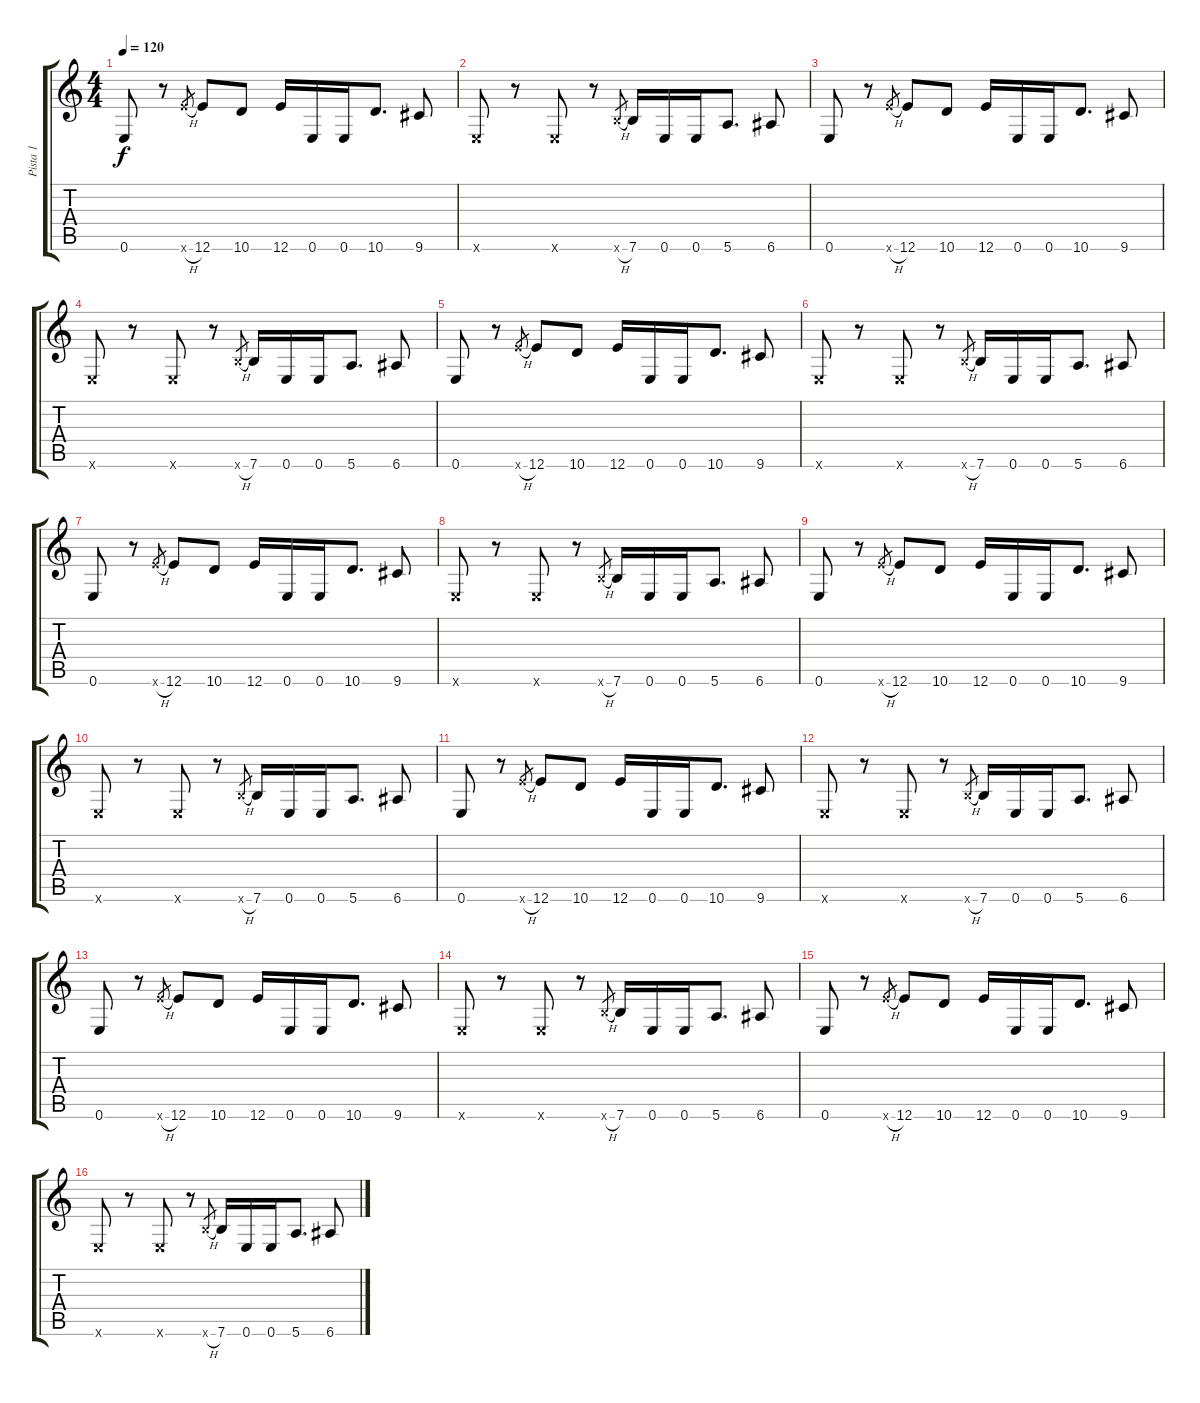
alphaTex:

\track ("Pista 1" "Pista 1") {instrument overdrivenguitar}
\staff {score tabs}
\tuning (E4 B3 G3 D3 A2 E2) {hide}
\ts (4 4)
\tempo 120
\clef g2
\ks c
0.6.8{dy f} r.8 12.6{h x}.8{gr} 12.6.8 10.6.8 12.6.16{beam merge} 0.6.16{beam merge} 0.6.16 10.6.8{d} 9.6.8 |
0.6{x}.8 r.8 0.6{x}.8 r.8 7.6{h x}.8{gr} 7.6.16 0.6.16 0.6.16 5.6.8{d} 6.6.8 |
0.6.8 r.8 12.6{h x}.8{gr} 12.6.8 10.6.8 12.6.16{beam merge} 0.6.16{beam merge} 0.6.16 10.6.8{d} 9.6.8 |
0.6{x}.8 r.8 0.6{x}.8 r.8 7.6{h x}.8{gr} 7.6.16 0.6.16 0.6.16 5.6.8{d} 6.6.8 |
0.6.8 r.8 12.6{h x}.8{gr} 12.6.8 10.6.8 12.6.16{beam merge} 0.6.16{beam merge} 0.6.16 10.6.8{d} 9.6.8 |
0.6{x}.8 r.8 0.6{x}.8 r.8 7.6{h x}.8{gr} 7.6.16 0.6.16 0.6.16 5.6.8{d} 6.6.8 |
0.6.8 r.8 12.6{h x}.8{gr} 12.6.8 10.6.8 12.6.16{beam merge} 0.6.16{beam merge} 0.6.16 10.6.8{d} 9.6.8 |
0.6{x}.8 r.8 0.6{x}.8 r.8 7.6{h x}.8{gr} 7.6.16 0.6.16 0.6.16 5.6.8{d} 6.6.8 |
0.6.8 r.8 12.6{h x}.8{gr} 12.6.8 10.6.8 12.6.16{beam merge} 0.6.16{beam merge} 0.6.16 10.6.8{d} 9.6.8 |
0.6{x}.8 r.8 0.6{x}.8 r.8 7.6{h x}.8{gr} 7.6.16 0.6.16 0.6.16 5.6.8{d} 6.6.8 |
0.6.8 r.8 12.6{h x}.8{gr} 12.6.8 10.6.8 12.6.16{beam merge} 0.6.16{beam merge} 0.6.16 10.6.8{d} 9.6.8 |
0.6{x}.8 r.8 0.6{x}.8 r.8 7.6{h x}.8{gr} 7.6.16 0.6.16 0.6.16 5.6.8{d} 6.6.8 |
0.6.8 r.8 12.6{h x}.8{gr} 12.6.8 10.6.8 12.6.16{beam merge} 0.6.16{beam merge} 0.6.16 10.6.8{d} 9.6.8 |
0.6{x}.8 r.8 0.6{x}.8 r.8 7.6{h x}.8{gr} 7.6.16 0.6.16 0.6.16 5.6.8{d} 6.6.8 |
0.6.8 r.8 12.6{h x}.8{gr} 12.6.8 10.6.8 12.6.16{beam merge} 0.6.16{beam merge} 0.6.16 10.6.8{d} 9.6.8 |
0.6{x}.8 r.8 0.6{x}.8 r.8 7.6{h x}.8{gr} 7.6.16 0.6.16 0.6.16 5.6.8{d} 6.6.8
